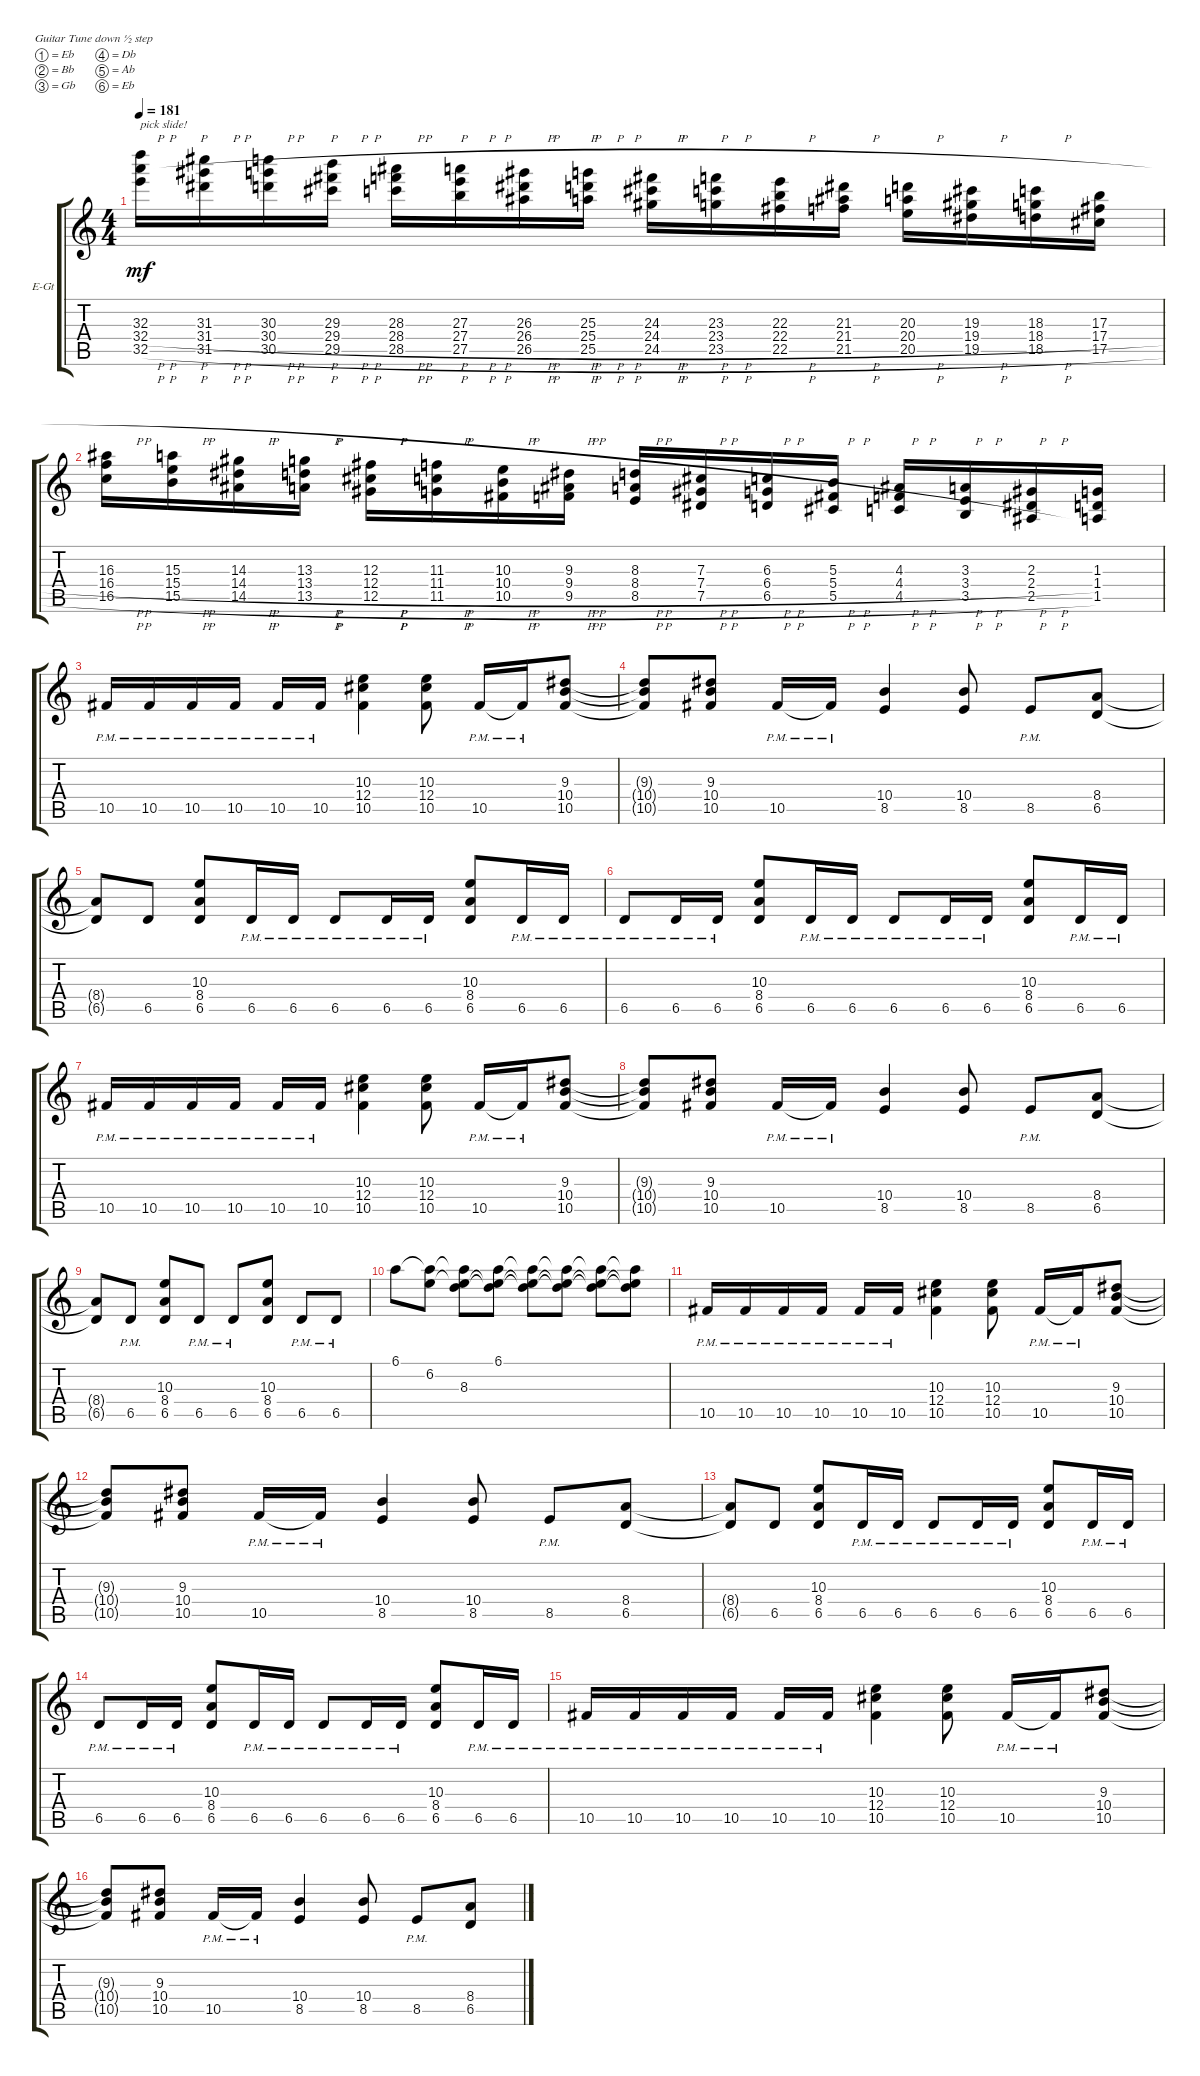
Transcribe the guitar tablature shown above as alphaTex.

\bracketExtendMode groupsimilarinstruments
\firstSystemTrackNameOrientation horizontal
\otherSystemsTrackNameOrientation horizontal
\track ("right" "E-Gt") {instrument distortionguitar}
\staff {score tabs}
\tuning (Eb4 Bb3 Gb3 Db3 Ab2 Eb2)
\ts (4 4)
\tempo 181
\clef g2
\ks c
(32.5{h} 32.4{h} 32.3).16{txt "pick slide!" dy mf instrument distortionguitar} (31.5{h} 31.4{h} 31.3).16 (30.5{h} 30.4{h} 30.3).16 (29.5{h} 29.4{h} 29.3).16 (28.5{h} 28.4{h} 28.3).16 (27.5{h} 27.4{h} 27.3).16 (26.5{h} 26.4{h} 26.3).16 (25.5{h} 25.4{h} 25.3).16 (24.5{h} 24.4{h} 24.3).16 (23.5{h} 23.4{h} 23.3).16 (22.5{h} 22.4{h} 22.3).16 (21.5{h} 21.4{h} 21.3).16 (20.5{h} 20.4{h} 20.3).16 (19.5{h} 19.4{h} 19.3).16 (18.5{h} 18.4{h} 18.3).16 (17.5{h} 17.4{h} 17.3).16 |
(16.5{h} 16.4{h} 16.3).16 (15.5{h} 15.4{h} 15.3).16 (14.5{h} 14.4{h} 14.3).16 (13.5{h} 13.4{h} 13.3).16 (12.5{h} 12.4{h} 12.3).16 (11.5{h} 11.4{h} 11.3).16 (10.5{h} 10.4{h} 10.3).16 (9.5{h} 9.4{h} 9.3).16 (8.5{h} 8.4{h} 8.3).16 (7.5{h} 7.4{h} 7.3).16 (6.5{h} 6.4{h} 6.3).16 (5.5{h} 5.4{h} 5.3).16 (4.5{h} 4.4{h} 4.3).16 (3.5{h} 3.4{h} 3.3).16 (2.5{h} 2.4{h} 2.3).16 (1.5 1.4 1.3).16 |
10.5{pm}.16 10.5{pm}.16 10.5{pm}.16 10.5{pm}.16 10.5{pm}.16 10.5{pm}.16 (10.5 12.4 10.3).4 (10.5 10.3 12.4).8 10.5{pm}.16 10.5{pm t}.16 (10.5 10.4 9.3).8 |
(9.3{t} 10.4{t} 10.5{t}).8 (10.5 10.4 9.3).8 10.5{pm}.16 10.5{pm t}.16 (8.5 10.4).4 (10.4 8.5).8 8.5{pm}.8 (6.5 8.4).8 |
(6.5{t} 8.4{t}).8 6.5.8 (6.5 8.4 10.3).8 6.5{pm}.16 6.5{pm}.16 6.5{pm}.8 6.5{pm}.16 6.5{pm}.16 (6.5 8.4 10.3).8 6.5{pm}.16 6.5{pm}.16 |
6.5{pm}.8 6.5{pm}.16 6.5{pm}.16 (6.5 8.4 10.3).8 6.5{pm}.16 6.5{pm}.16 6.5{pm}.8 6.5{pm}.16 6.5{pm}.16 (6.5 8.4 10.3).8 6.5{pm}.16 6.5{pm}.16 |
10.5{pm}.16 10.5{pm}.16 10.5{pm}.16 10.5{pm}.16 10.5{pm}.16 10.5{pm}.16 (10.5 12.4 10.3).4 (10.5 10.3 12.4).8 10.5{pm}.16 10.5{pm t}.16 (10.5 10.4 9.3).8 |
(9.3{t} 10.4{t} 10.5{t}).8 (10.5 10.4 9.3).8 10.5{pm}.16 10.5{pm t}.16 (8.5 10.4).4 (10.4 8.5).8 8.5{pm}.8 (6.5 8.4).8 |
(6.5{t} 8.4{t}).8 6.5{pm}.8 (6.5 8.4 10.3).8 6.5{pm}.8 6.5{pm}.8 (6.5 10.3 8.4).8 6.5{pm}.8 6.5{pm}.8 |
6.1.8 (6.2 6.1{t}).8 (8.3 6.1{t} 6.2{t}).8 (6.1 8.3{t} 6.2{t}).8 (6.1{t} 8.3{t} 6.2{t}).8 (6.1{t} 8.3{t} 6.2{t}).8 (6.1{t} 8.3{t} 6.2{t}).8 (6.1{t} 8.3{t} 6.2{t}).8 |
10.5{pm}.16 10.5{pm}.16 10.5{pm}.16 10.5{pm}.16 10.5{pm}.16 10.5{pm}.16 (10.5 12.4 10.3).4 (10.5 10.3 12.4).8 10.5{pm}.16 10.5{pm t}.16 (10.5 10.4 9.3).8 |
(9.3{t} 10.4{t} 10.5{t}).8 (10.5 10.4 9.3).8 10.5{pm}.16 10.5{pm t}.16 (8.5 10.4).4 (10.4 8.5).8 8.5{pm}.8 (6.5 8.4).8 |
(6.5{t} 8.4{t}).8 6.5.8 (6.5 8.4 10.3).8 6.5{pm}.16 6.5{pm}.16 6.5{pm}.8 6.5{pm}.16 6.5{pm}.16 (6.5 8.4 10.3).8 6.5{pm}.16 6.5{pm}.16 |
6.5{pm}.8 6.5{pm}.16 6.5{pm}.16 (6.5 8.4 10.3).8 6.5{pm}.16 6.5{pm}.16 6.5{pm}.8 6.5{pm}.16 6.5{pm}.16 (6.5 8.4 10.3).8 6.5{pm}.16 6.5{pm}.16 |
10.5{pm}.16 10.5{pm}.16 10.5{pm}.16 10.5{pm}.16 10.5{pm}.16 10.5{pm}.16 (10.5 12.4 10.3).4 (10.5 10.3 12.4).8 10.5{pm}.16 10.5{pm t}.16 (10.5 10.4 9.3).8 |
(9.3{t} 10.4{t} 10.5{t}).8 (10.5 10.4 9.3).8 10.5{pm}.16 10.5{pm t}.16 (8.5 10.4).4 (10.4 8.5).8 8.5{pm}.8 (6.5 8.4).8
